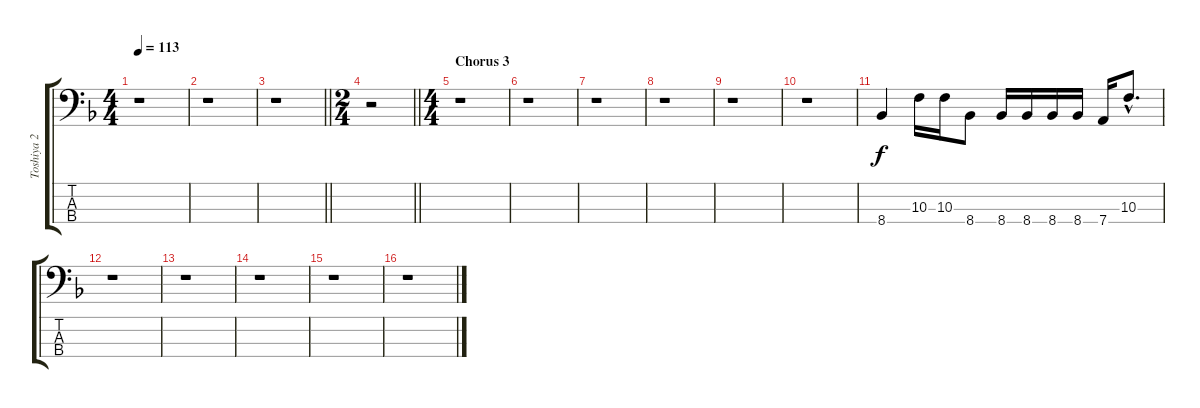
\track ("Toshiya 2" "Toshiya 2") {instrument electricbasspick}
\staff {score tabs}
\tuning (F2 C2 G1 D1) {hide}
\ts (4 4)
\tempo 113
\clef f4
\ks f
r.1{dy f} |
r.1 |
\barLineRight lightlight
r.1 |
\ts (2 4)
\barLineRight lightlight
r.2 |
\ts (4 4)
\section ("" "Chorus 3")
r.1 |
r.1 |
r.1 |
r.1 |
r.1 |
r.1 |
8.4.4 10.3.16 10.3.16 8.4.8 8.4.16 8.4.16 8.4.16 8.4.16 7.4.16 10.3{hac}.8{d} |
r.1 |
r.1 |
r.1 |
r.1 |
r.1
